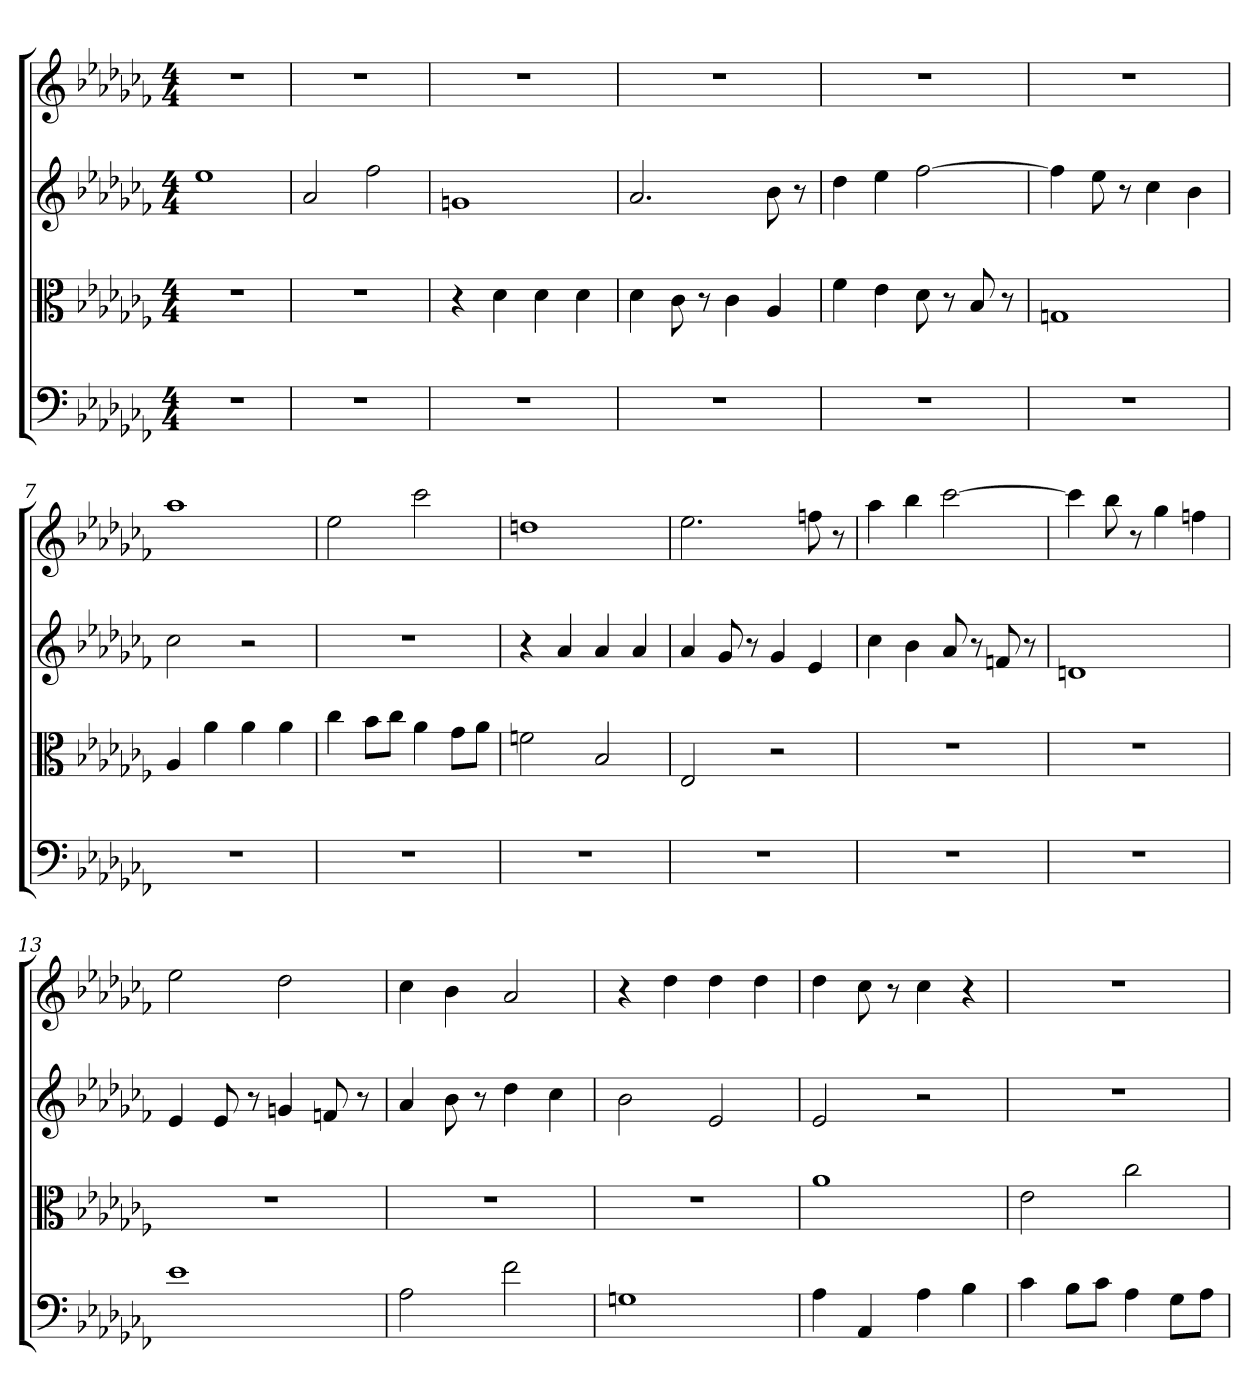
**kern	**kern	**kern	**kern
*part4	*part3	*part2	*part1
*staff4	*staff3	*staff2	*staff1
*clefF4	*clefC3	*clefG2	*clefG2
*k[b-e-a-d-g-c-f-]	*k[b-e-a-d-g-c-f-]	*k[b-e-a-d-g-c-f-]	*k[b-e-a-d-g-c-f-]
*a-:	*a-:	*a-:	*a-:
*M4/4	*M4/4	*M4/4	*M4/4
=	=	=	=
1r	1r	1ee-	1r
=2	=2	=2	=2
1r	1r	2a-	1r
.	.	2ff-	.
=3	=3	=3	=3
1r	4r	1gn	1r
.	4d-	.	.
.	4d-	.	.
.	4d-	.	.
=4	=4	=4	=4
1r	4d-	2.a-	1r
.	8c-	.	.
.	8r	.	.
.	4c-	.	.
.	4A-	8b-	.
.	.	8r	.
=5	=5	=5	=5
1r	4f-	4dd-	1r
.	4e-	4ee-	.
.	8d-	[2ff-	.
.	8r	.	.
.	8B-	.	.
.	8r	.	.
=6	=6	=6	=6
1r	1Gn	4ff-]	1r
.	.	8ee-	.
.	.	8r	.
.	.	4cc-	.
.	.	4b-	.
=7	=7	=7	=7
1r	4A-	2cc-	1aa-
.	4a-	.	.
.	4a-	2r	.
.	4a-	.	.
=8	=8	=8	=8
1r	4cc-	1r	2ee-
.	8b-\L	.	.
.	8cc-\J	.	.
.	4a-	.	2ccc-
.	8g-\L	.	.
.	8a-\J	.	.
=9	=9	=9	=9
1r	2fn	4r	1ddn
.	.	4a-	.
.	2B-	4a-	.
.	.	4a-	.
=10	=10	=10	=10
1r	2E-	4a-	2.ee-
.	.	8g-	.
.	.	8r	.
.	2r	4g-	.
.	.	4e-	8ffn
.	.	.	8r
=11	=11	=11	=11
1r	1r	4cc-	4aa-
.	.	4b-	4bb-
.	.	8a-	[2ccc-
.	.	8r	.
.	.	8fn	.
.	.	8r	.
=12	=12	=12	=12
1r	1r	1dn	4ccc-]
.	.	.	8bb-
.	.	.	8r
.	.	.	4gg-
.	.	.	4ffn
=13	=13	=13	=13
1e-	1r	4e-	2ee-
.	.	8e-	.
.	.	8r	.
.	.	4gn	2dd-
.	.	8fn	.
.	.	8r	.
=14	=14	=14	=14
2A-	1r	4a-	4cc-
.	.	8b-	4b-
.	.	8r	.
2f-	.	4dd-	2a-
.	.	4cc-	.
=15	=15	=15	=15
1Gn	1r	2b-	4r
.	.	.	4dd-
.	.	2e-	4dd-
.	.	.	4dd-
=16	=16	=16	=16
4A-	1a-	2e-	4dd-
4AA-	.	.	8cc-
.	.	.	8r
4A-	.	2r	4cc-
4B-	.	.	4r
=17	=17	=17	=17
4c-	2e-	1r	1r
8B-\L	.	.	.
8c-\J	.	.	.
4A-	2cc-	.	.
8G-\L	.	.	.
8A-\J	.	.	.
=	=	=	=
*-	*-	*-	*-
